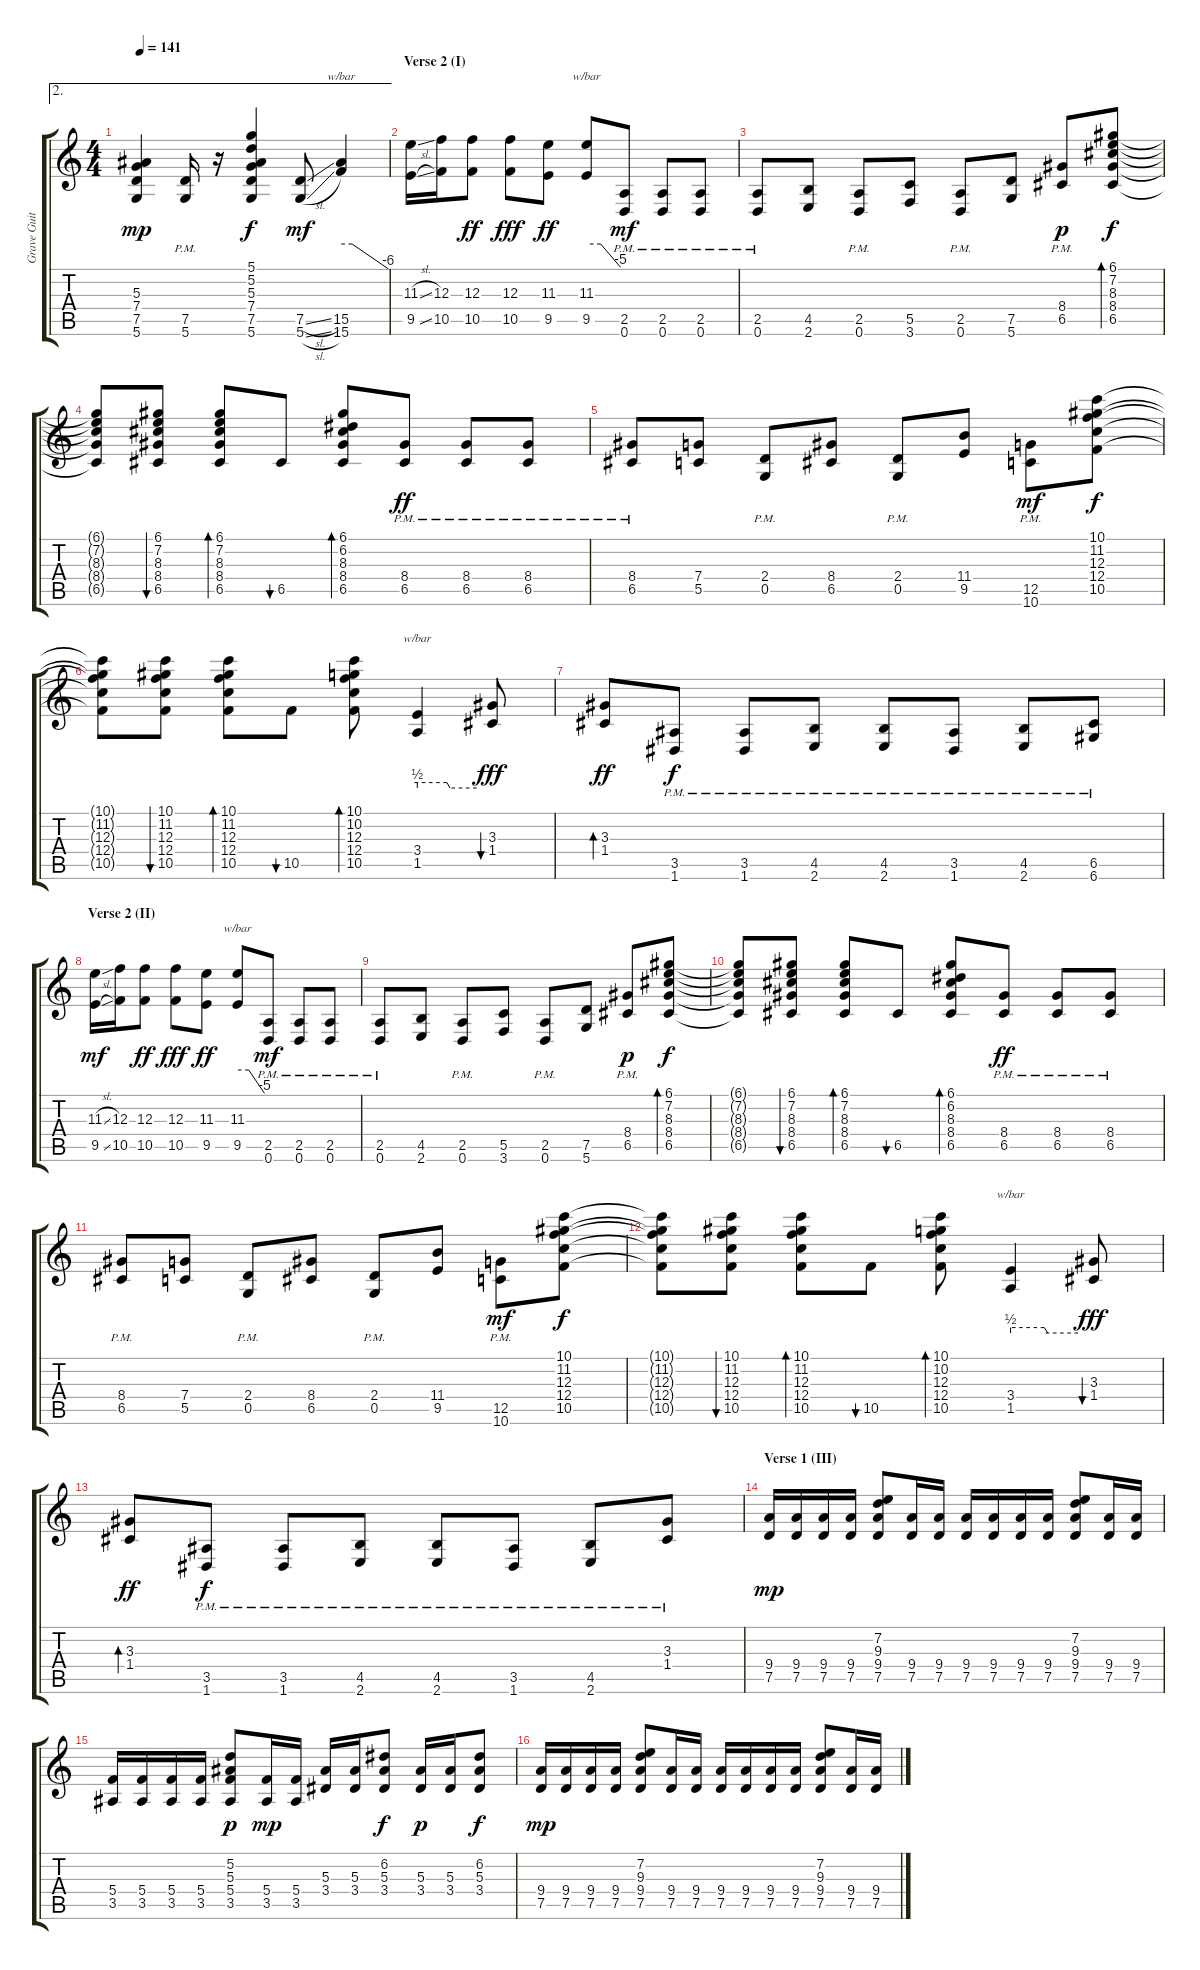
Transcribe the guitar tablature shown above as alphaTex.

\track ("Grave Guitar (Pan Left)" "Grave Guit") {instrument distortionguitar}
\staff {score tabs}
\tuning (D4 A3 F3 C3 G2 D2) {hide}
\ae 2
\ts (4 4)
\tempo 141
\clef g2
\ks c
(5.3 7.4 7.5 5.6).4{dy mp} (7.5{pm} 5.6{pm}).16 r.16 (5.1 5.2 5.3 7.4 7.5 5.6).4{dy f} (7.5{sl} 5.6{sl}).8{dy mf} (15.5 15.6).4{tbe (custom default 0 0 14 0 60 -24)} |
\section ("" "Verse 2 (I)")
(11.3{sl} 9.5{sl}).16 (12.3 10.5).16 (12.3 10.5).8{dy ff} (12.3 10.5).8{dy fff} (11.3 9.5).8{dy ff} (11.3 9.5).8{tbe (custom default 0 0 25 0 60 -20)} (2.5{pm} 0.6{pm}).8{dy mf} (2.5{pm} 0.6{pm}).8 (2.5{pm} 0.6{pm}).8 |
(2.5{pm} 0.6{pm}).8 (4.5 2.6).8 (2.5{pm} 0.6{pm}).8 (5.5 3.6).8 (2.5{pm} 0.6{pm}).8 (7.5 5.6).8 (8.4{pm} 6.5{pm}).8{dy p} (6.1 7.2 8.3 8.4 6.5).8{bd 30 dy f} |
(6.1{t} 7.2{t} 8.3{t} 8.4{t} 6.5{t}).8 (6.1 7.2 8.3 8.4 6.5).8{bu 30} (6.1 7.2 8.3 8.4 6.5).8{bd 30} 6.5.8{bu 30} (6.1 6.2 8.3 8.4 6.5).8{bd 30} (8.4{pm} 6.5{pm}).8{dy ff} (8.4{pm} 6.5{pm}).8 (8.4{pm} 6.5{pm}).8 |
(8.4{pm} 6.5{pm}).8 (7.4 5.5).8 (2.4{pm} 0.5{pm}).8 (8.4 6.5).8 (2.4{pm} 0.5{pm}).8 (11.4 9.5).8 (12.5{pm} 10.6{pm}).8{dy mf} (10.1 11.2 12.3 12.4 10.5).8{dy f} |
(10.1{t} 11.2{t} 12.3{t} 12.4{t} 10.5{t}).8 (10.1 11.2 12.3 12.4 10.5).8{bu 30} (10.1 11.2 12.3 12.4 10.5).8{bd 30} 10.5.8{bu 30} (10.1 10.2 12.3 12.4 10.5).8{bd 30} (3.4 1.5).4{tbe (custom default 0 2 30 2 33 0 60 0)} (3.3 1.4).8{bu 30 dy fff} |
(3.3 1.4).8{bd 30 dy ff} (3.5{pm} 1.6{pm}).8{dy f} (3.5{pm} 1.6{pm}).8 (4.5{pm} 2.6{pm}).8 (4.5{pm} 2.6{pm}).8 (3.5{pm} 1.6{pm}).8 (4.5{pm} 2.6{pm}).8 (6.5{pm} 6.6{pm}).8 |
\section ("" "Verse 2 (II)")
(11.3{sl} 9.5{sl}).16{dy mf} (12.3 10.5).16 (12.3 10.5).8{dy ff} (12.3 10.5).8{dy fff} (11.3 9.5).8{dy ff} (11.3 9.5).8{tbe (custom default 0 0 25 0 60 -20)} (2.5{pm} 0.6{pm}).8{dy mf} (2.5{pm} 0.6{pm}).8 (2.5{pm} 0.6{pm}).8 |
(2.5{pm} 0.6{pm}).8 (4.5 2.6).8 (2.5{pm} 0.6{pm}).8 (5.5 3.6).8 (2.5{pm} 0.6{pm}).8 (7.5 5.6).8 (8.4{pm} 6.5{pm}).8{dy p} (6.1 7.2 8.3 8.4 6.5).8{bd 30 dy f} |
(6.1{t} 7.2{t} 8.3{t} 8.4{t} 6.5{t}).8 (6.1 7.2 8.3 8.4 6.5).8{bu 30} (6.1 7.2 8.3 8.4 6.5).8{bd 30} 6.5.8{bu 30} (6.1 6.2 8.3 8.4 6.5).8{bd 30} (8.4{pm} 6.5{pm}).8{dy ff} (8.4{pm} 6.5{pm}).8 (8.4{pm} 6.5{pm}).8 |
(8.4{pm} 6.5{pm}).8 (7.4 5.5).8 (2.4{pm} 0.5{pm}).8 (8.4 6.5).8 (2.4{pm} 0.5{pm}).8 (11.4 9.5).8 (12.5{pm} 10.6{pm}).8{dy mf} (10.1 11.2 12.3 12.4 10.5).8{dy f} |
(10.1{t} 11.2{t} 12.3{t} 12.4{t} 10.5{t}).8 (10.1 11.2 12.3 12.4 10.5).8{bu 30} (10.1 11.2 12.3 12.4 10.5).8{bd 30} 10.5.8{bu 30} (10.1 10.2 12.3 12.4 10.5).8{bd 30} (3.4 1.5).4{tbe (custom default 0 2 30 2 33 0 60 0)} (3.3 1.4).8{bu 30 dy fff} |
(3.3 1.4).8{bd 30 dy ff} (3.5{pm} 1.6{pm}).8{dy f} (3.5{pm} 1.6{pm}).8 (4.5{pm} 2.6{pm}).8 (4.5{pm} 2.6{pm}).8 (3.5{pm} 1.6{pm}).8 (4.5{pm} 2.6{pm}).8 (3.3{pm} 1.4{pm}).8 |
\section ("" "Verse 1 (III)")
(9.4 7.5).16{dy mp} (9.4 7.5).16 (9.4 7.5).16 (9.4 7.5).16 (7.2 9.3 9.4 7.5).8 (9.4 7.5).16 (9.4 7.5).16 (9.4 7.5).16 (9.4 7.5).16 (9.4 7.5).16 (9.4 7.5).16 (7.2 9.3 9.4 7.5).8 (9.4 7.5).16 (9.4 7.5).16 |
(5.4 3.5).16 (5.4 3.5).16 (5.4 3.5).16 (5.4 3.5).16 (5.2 5.3 5.4 3.5).8{dy p} (5.4 3.5).16{dy mp} (5.4 3.5).16 (5.3 3.4).16 (5.3 3.4).16 (6.2 5.3 3.4).8{dy f} (5.3 3.4).16{dy p} (5.3 3.4).16 (6.2 5.3 3.4).8{dy f} |
(9.4 7.5).16{dy mp} (9.4 7.5).16 (9.4 7.5).16 (9.4 7.5).16 (7.2 9.3 9.4 7.5).8 (9.4 7.5).16 (9.4 7.5).16 (9.4 7.5).16 (9.4 7.5).16 (9.4 7.5).16 (9.4 7.5).16 (7.2 9.3 9.4 7.5).8 (9.4 7.5).16 (9.4 7.5).16
